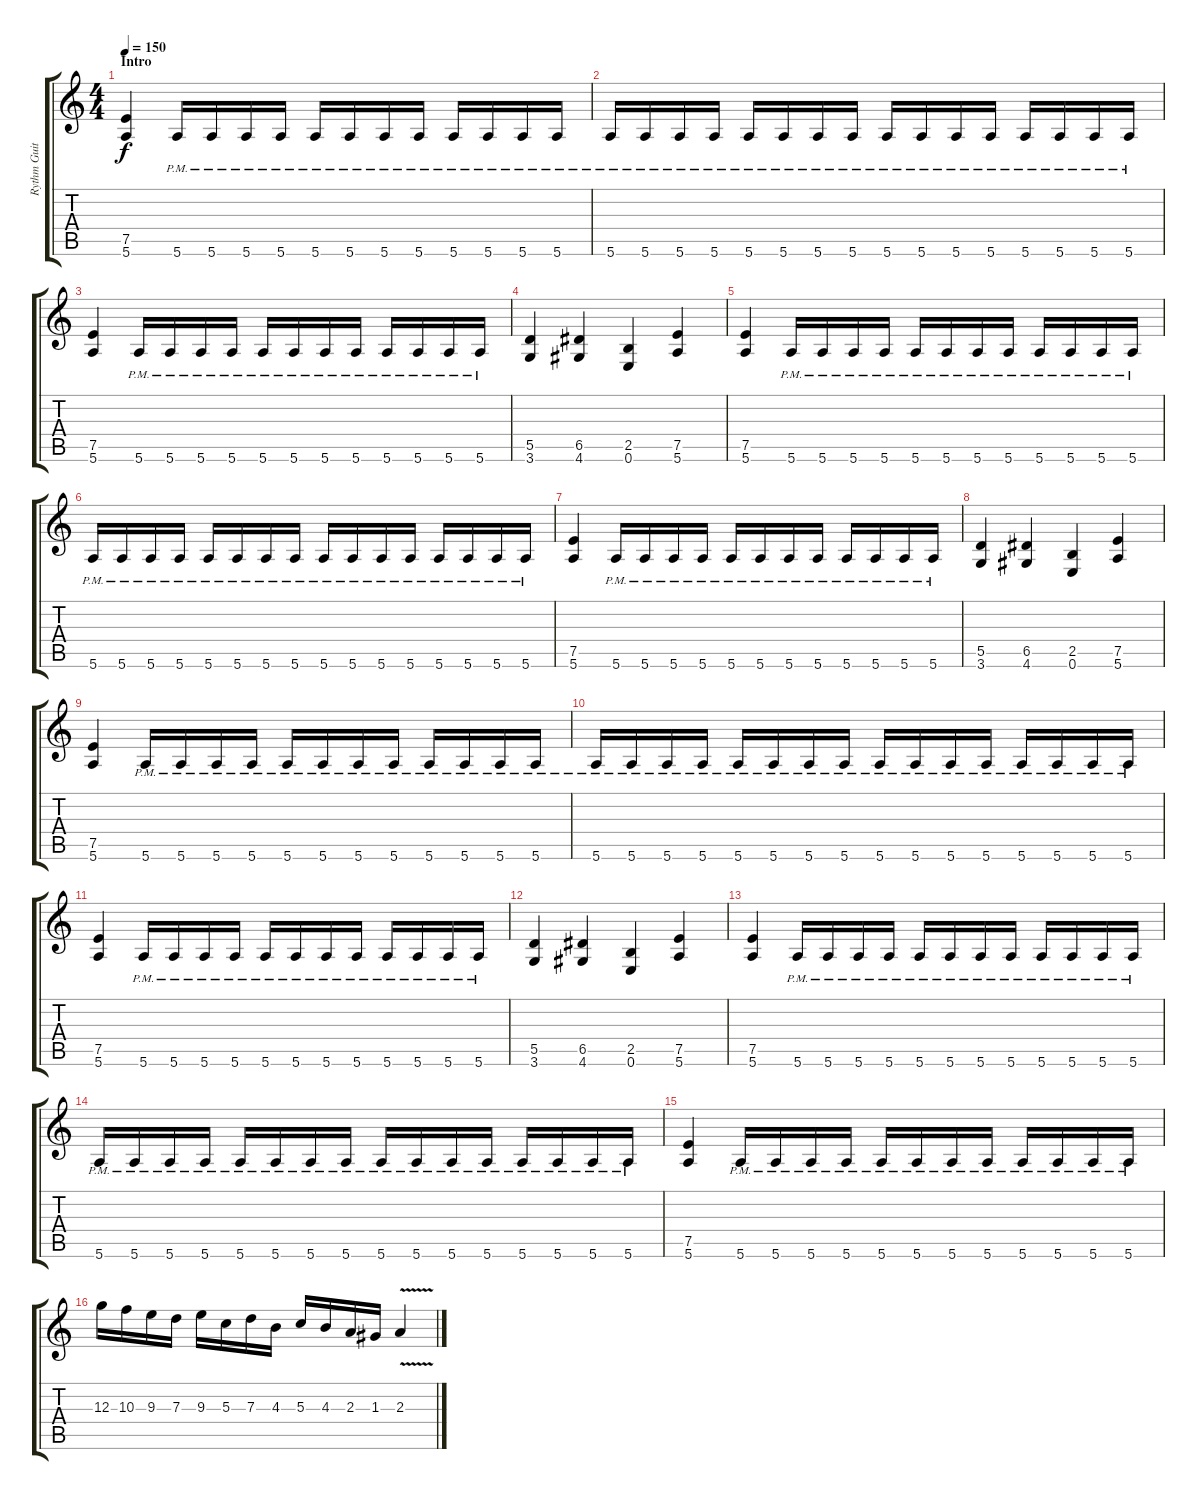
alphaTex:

\track ("Rythm Guitar / K!M" "Rythm Guit") {instrument distortionguitar}
\staff {score tabs}
\tuning (E4 B3 G3 D3 A2 E2) {hide}
\ts (4 4)
\section ("" "Intro")
\tempo 150
\clef g2
\ks c
(7.5 5.6).4{dy f instrument distortionguitar} 5.6{pm}.16 5.6{pm}.16 5.6{pm}.16 5.6{pm}.16 5.6{pm}.16 5.6{pm}.16 5.6{pm}.16 5.6{pm}.16 5.6{pm}.16 5.6{pm}.16 5.6{pm}.16 5.6{pm}.16 |
5.6{pm}.16 5.6{pm}.16 5.6{pm}.16 5.6{pm}.16 5.6{pm}.16 5.6{pm}.16 5.6{pm}.16 5.6{pm}.16 5.6{pm}.16 5.6{pm}.16 5.6{pm}.16 5.6{pm}.16 5.6{pm}.16 5.6{pm}.16 5.6{pm}.16 5.6{pm}.16 |
(7.5 5.6).4 5.6{pm}.16 5.6{pm}.16 5.6{pm}.16 5.6{pm}.16 5.6{pm}.16 5.6{pm}.16 5.6{pm}.16 5.6{pm}.16 5.6{pm}.16 5.6{pm}.16 5.6{pm}.16 5.6{pm}.16 |
(5.5 3.6).4 (6.5 4.6).4 (2.5 0.6).4 (7.5 5.6).4 |
(7.5 5.6).4 5.6{pm}.16 5.6{pm}.16 5.6{pm}.16 5.6{pm}.16 5.6{pm}.16 5.6{pm}.16 5.6{pm}.16 5.6{pm}.16 5.6{pm}.16 5.6{pm}.16 5.6{pm}.16 5.6{pm}.16 |
5.6{pm}.16 5.6{pm}.16 5.6{pm}.16 5.6{pm}.16 5.6{pm}.16 5.6{pm}.16 5.6{pm}.16 5.6{pm}.16 5.6{pm}.16 5.6{pm}.16 5.6{pm}.16 5.6{pm}.16 5.6{pm}.16 5.6{pm}.16 5.6{pm}.16 5.6{pm}.16 |
(7.5 5.6).4 5.6{pm}.16 5.6{pm}.16 5.6{pm}.16 5.6{pm}.16 5.6{pm}.16 5.6{pm}.16 5.6{pm}.16 5.6{pm}.16 5.6{pm}.16 5.6{pm}.16 5.6{pm}.16 5.6{pm}.16 |
(5.5 3.6).4 (6.5 4.6).4 (2.5 0.6).4 (7.5 5.6).4 |
(7.5 5.6).4 5.6{pm}.16 5.6{pm}.16 5.6{pm}.16 5.6{pm}.16 5.6{pm}.16 5.6{pm}.16 5.6{pm}.16 5.6{pm}.16 5.6{pm}.16 5.6{pm}.16 5.6{pm}.16 5.6{pm}.16 |
5.6{pm}.16 5.6{pm}.16 5.6{pm}.16 5.6{pm}.16 5.6{pm}.16 5.6{pm}.16 5.6{pm}.16 5.6{pm}.16 5.6{pm}.16 5.6{pm}.16 5.6{pm}.16 5.6{pm}.16 5.6{pm}.16 5.6{pm}.16 5.6{pm}.16 5.6{pm}.16 |
(7.5 5.6).4 5.6{pm}.16 5.6{pm}.16 5.6{pm}.16 5.6{pm}.16 5.6{pm}.16 5.6{pm}.16 5.6{pm}.16 5.6{pm}.16 5.6{pm}.16 5.6{pm}.16 5.6{pm}.16 5.6{pm}.16 |
(5.5 3.6).4 (6.5 4.6).4 (2.5 0.6).4 (7.5 5.6).4 |
(7.5 5.6).4 5.6{pm}.16 5.6{pm}.16 5.6{pm}.16 5.6{pm}.16 5.6{pm}.16 5.6{pm}.16 5.6{pm}.16 5.6{pm}.16 5.6{pm}.16 5.6{pm}.16 5.6{pm}.16 5.6{pm}.16 |
5.6{pm}.16 5.6{pm}.16 5.6{pm}.16 5.6{pm}.16 5.6{pm}.16 5.6{pm}.16 5.6{pm}.16 5.6{pm}.16 5.6{pm}.16 5.6{pm}.16 5.6{pm}.16 5.6{pm}.16 5.6{pm}.16 5.6{pm}.16 5.6{pm}.16 5.6{pm}.16 |
(7.5 5.6).4 5.6{pm}.16 5.6{pm}.16 5.6{pm}.16 5.6{pm}.16 5.6{pm}.16 5.6{pm}.16 5.6{pm}.16 5.6{pm}.16 5.6{pm}.16 5.6{pm}.16 5.6{pm}.16 5.6{pm}.16 |
12.3.16 10.3.16 9.3.16 7.3.16 9.3.16 5.3.16 7.3.16 4.3.16 5.3.16 4.3.16 2.3.16 1.3.16 2.3{v}.4
